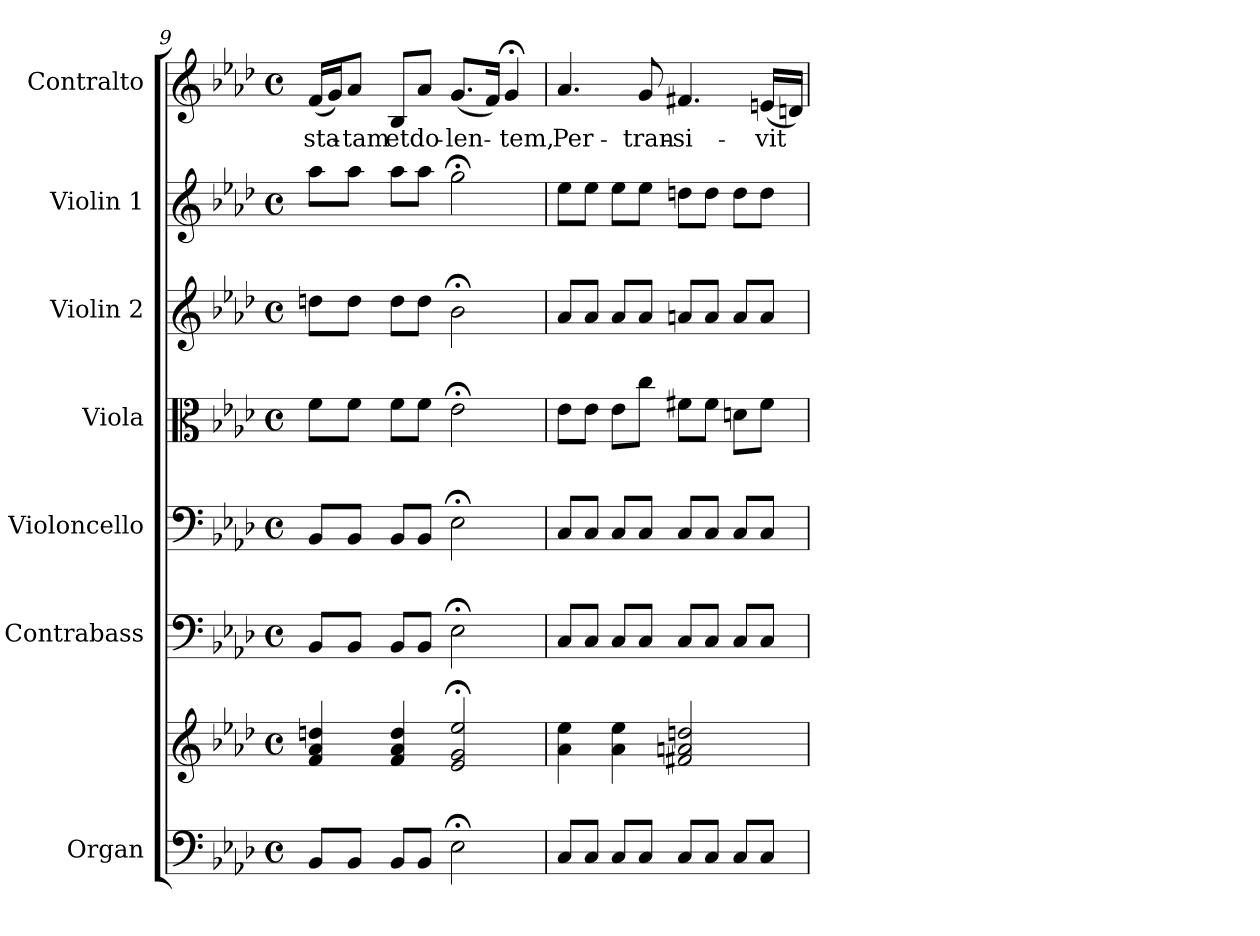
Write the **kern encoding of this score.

**kern	**kern	**kern	**kern	**kern	**kern	**kern	**kern	**text
*part7	*part7	*part6	*part5	*part4	*part3	*part2	*part1	*part1
*staff8	*staff7	*staff6	*staff5	*staff4	*staff3	*staff2	*staff1	*staff1
*I"Organ	*	*I"Contrabass	*I"Violoncello	*I"Viola	*I"Violin 2	*I"Violin 1	*I"Contralto	*
*I'Org.	*	*I'Cb.	*I'Vc.	*I'Vla.	*I'Vln. 2	*I'Vln. 1	*I'C.	*
!!LO:PB:g=z
*clefF4	*clefG2	*clefF4	*clefF4	*clefC3	*clefG2	*clefG2	*clefG2	*
*	*	*ITrd7c12	*	*	*	*	*	*
*k[b-e-a-d-]	*k[b-e-a-d-]	*k[b-e-a-d-]	*k[b-e-a-d-]	*k[b-e-a-d-]	*k[b-e-a-d-]	*k[b-e-a-d-]	*k[b-e-a-d-]	*
*f:	*f:	*f:	*f:	*f:	*f:	*f:	*f:	*
*M4/4	*M4/4	*M4/4	*M4/4	*M4/4	*M4/4	*M4/4	*M4/4	*
*met(c)	*met(c)	*met(c)	*met(c)	*met(c)	*met(c)	*met(c)	*met(c)	*
=9	=9	=9	=9	=9	=9	=9	=9	=9
!	!	!	!	!	!	!	!	!LO:LY:b:color=#000000
8BB-i/L	4fi/ 4a-i 4ddni	8BBB-i/L	8BB-i/L	8fi\L	8ddni\L	8aa-i\L	(16fi/LL	-sta-
.	.	.	.	.	.	.	16gi/J)	.
!	!	!	!	!	!	!	!	!LO:LY:b:color=#000000
8BB-i/J	.	8BBB-i/J	8BB-i/J	8fi\J	8ddi\J	8aa-i\J	8a-i/J	-tam
!	!	!	!	!	!	!	!	!LO:LY:b:color=#000000
8BB-i/L	4fi/ 4a-i 4ddi	8BBB-i/L	8BB-i/L	8fi\L	8ddi\L	8aa-i\L	8B-i/L	et
!	!	!	!	!	!	!	!	!LO:LY:b:color=#000000
8BB-i/J	.	8BBB-i/J	8BB-i/J	8fi\J	8ddi\J	8aa-i\J	8a-i/J	do-
!	!	!	!	!	!	!	!	!LO:LY:b:color=#000000
2E-;i\	2e-i/; 2gi; 2ee-i;	2EE-;i\	2E-;i\	2e-;i\	2b-;i\	2gg;i\	(8.gi/L	-len-
.	.	.	.	.	.	.	16fi/Jk)	.
!	!	!	!	!	!	!	!	!LO:LY:b:color=#000000
.	.	.	.	.	.	.	4g;i/	-tem,
=10	=10	=10	=10	=10	=10	=10	=10	=10
!	!	!	!	!	!	!	!	!LO:LY:b:color=#000000
8Ci/L	4a-i\ 4ee-i	8CCi/L	8Ci/L	8e-i\L	8a-i/L	8ee-i\L	4.a-i/	Per-
8Ci/J	.	8CCi/J	8Ci/J	8e-i\J	8a-i/J	8ee-i\J	.	.
8Ci/L	4a-i\ 4ee-i	8CCi/L	8Ci/L	8e-i\L	8a-i/L	8ee-i\L	.	.
!	!	!	!	!	!	!	!	!LO:LY:b:color=#000000
8Ci/J	.	8CCi/J	8Ci/J	8cci\J	8a-i/J	8ee-i\J	8gi/	-tran-
!	!	!	!	!	!	!	!	!LO:LY:b:color=#000000
8Ci/L	2f#Xi/ 2ani 2ddni	8CCi/L	8Ci/L	8f#Xi\L	8ani/L	8ddni\L	4.f#Xi/	-si-
8Ci/J	.	8CCi/J	8Ci/J	8f#i\J	8ai/J	8ddi\J	.	.
8Ci/L	.	8CCi/L	8Ci/L	8dni\L	8ai/L	8ddi\L	.	.
!	!	!	!	!	!	!	!	!LO:LY:b:color=#000000
8Ci/J	.	8CCi/J	8Ci/J	8f#i\J	8ai/J	8ddi\J	(16eni/LL	-vit
.	.	.	.	.	.	.	16dni/JJ)	.
=	=	=	=	=	=	=	=	=
*-	*-	*-	*-	*-	*-	*-	*-	*-
